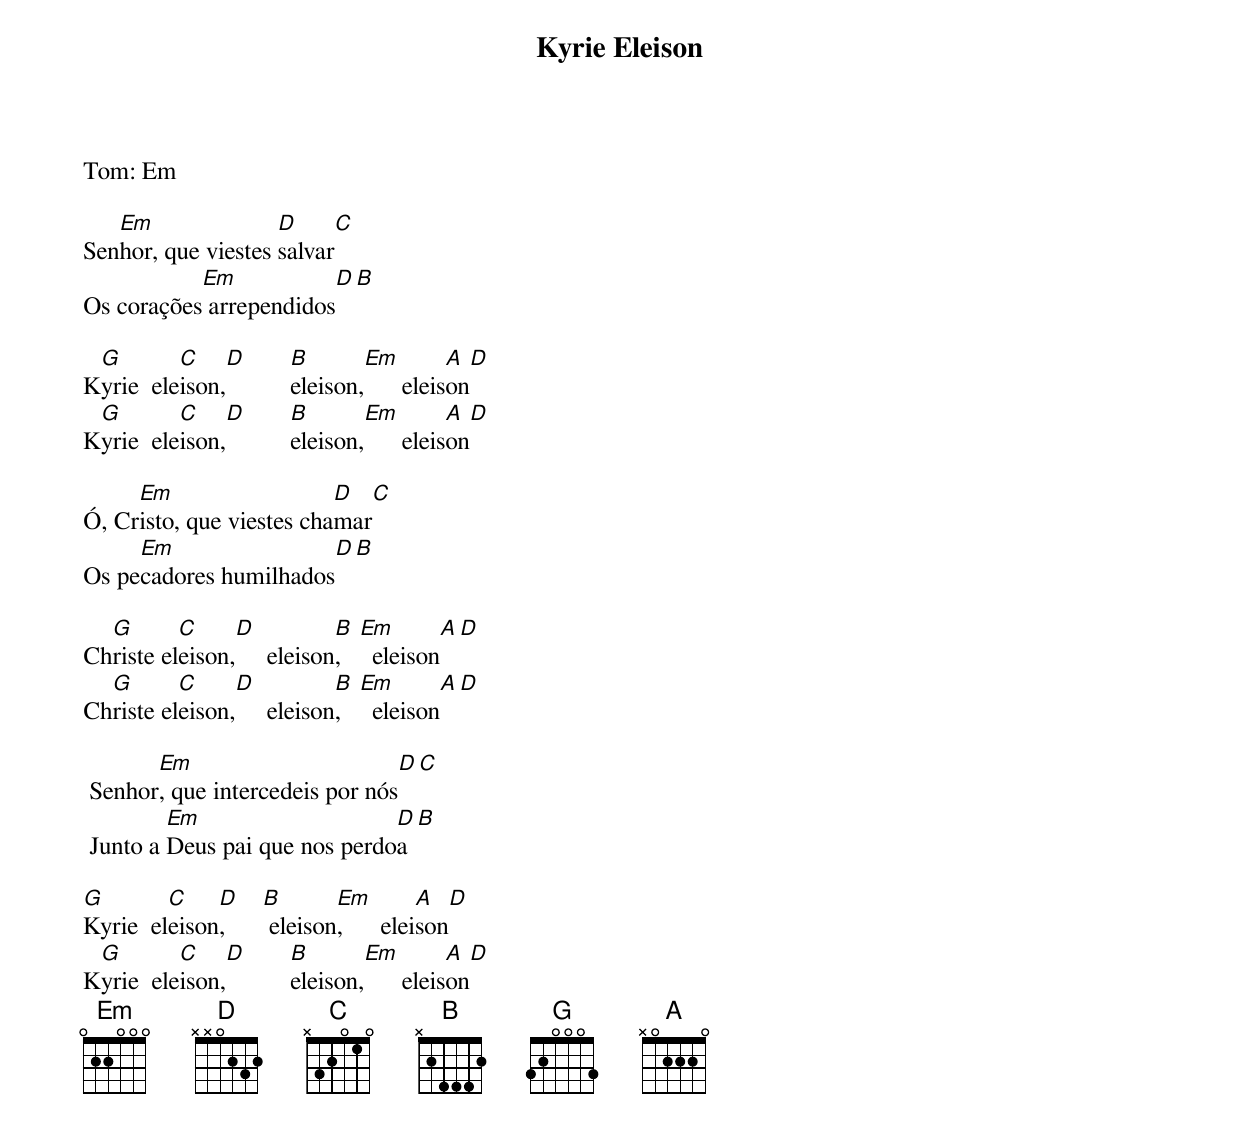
Kyrie Eleison
Tom: Em

   Em               D          C
Senhor, que viestes salvar
           Em           D     B
Os corações arrependidos

 G        C    D      B       Em         A      D
Kyrie  eleison,       eleison,      eleison
 G        C    D      B       Em         A      D
Kyrie  eleison,       eleison,      eleison

     Em                   D          C
Ó, Cristo, que viestes chamar
     Em                D        B
Os pecadores humilhados

  G       C     D           B   Em        A      D
Christe eleison,     eleison,     eleison
  G       C     D           B   Em        A      D
Christe eleison,     eleison,     eleison

       Em                          D            C
 Senhor, que intercedeis por nós
         Em                    D                B
 Junto a Deus pai que nos perdoa

G        C    D      B       Em         A      D
Kyrie  eleison,       eleison,      eleison
 G        C    D      B       Em         A      D
Kyrie  eleison,       eleison,      eleison
